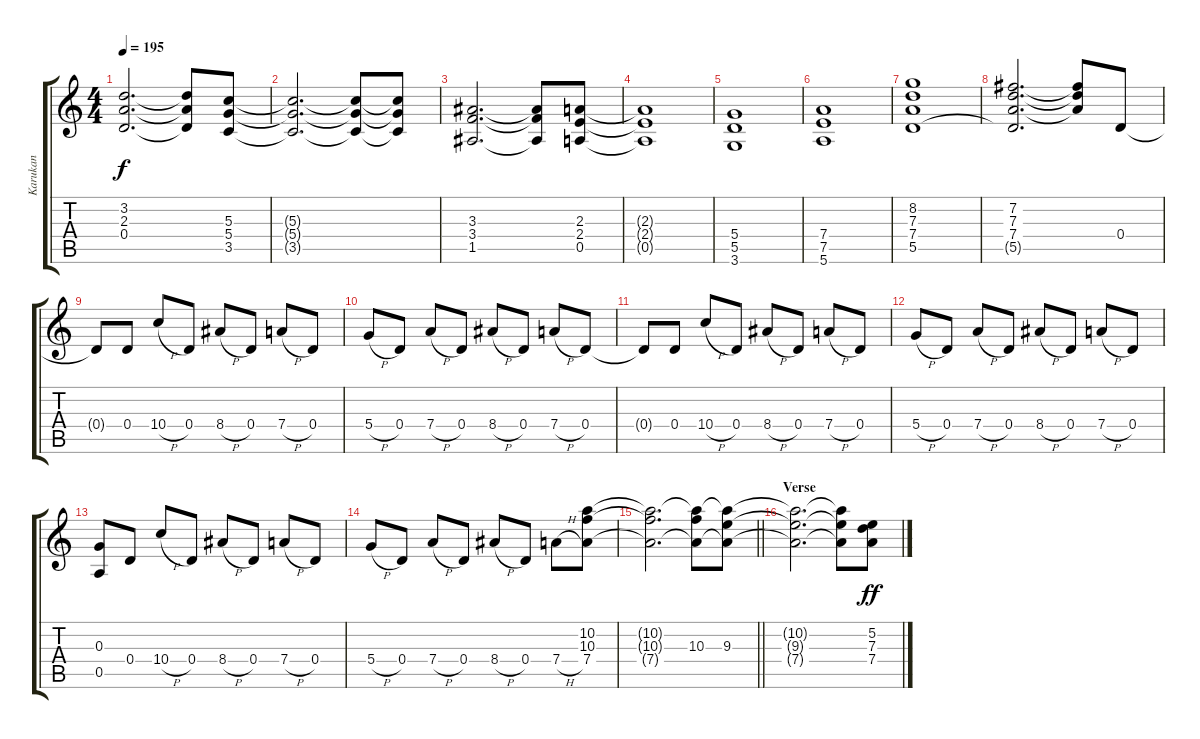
\track ("Karukan" "Karukan") {instrument distortionguitar}
\staff {score tabs}
\tuning (E4 B3 G3 D3 A2 E2) {hide}
\ts (4 4)
\tempo 195
\clef g2
\ks c
(3.2 2.3 0.4).2{d dy f} (3.2{t} 2.3{t} 0.4{t}).8 (5.3 5.4 3.5).8 |
(5.3{t} 5.4{t} 3.5{t}).2{d} (5.3{t} 5.4{t} 3.5{t}).8 (5.3{t} 5.4{t} 3.5{t}).8 |
(3.3 3.4 1.5).2{d} (3.3{t} 3.4{t} 1.5{t}).8 (2.3 2.4 0.5).8 |
(2.3{t} 2.4{t} 0.5{t}).1 |
(5.4 5.5 3.6).1 |
(7.4 7.5 5.6).1 |
(8.2 7.3 7.4 5.5).1 |
(7.2 7.3 7.4 5.5{t}).2{d} (7.2{t} 7.3{t} 7.4{t}).8 0.4.8{volume 13} |
0.4{t}.8 0.4.8 10.4{h}.8 0.4.8 8.4{h}.8 0.4.8 7.4{h}.8 0.4.8 |
5.4{h}.8 0.4.8 7.4{h}.8 0.4.8 8.4{h}.8 0.4.8 7.4{h}.8 0.4.8 |
0.4{t}.8 0.4.8 10.4{h}.8 0.4.8 8.4{h}.8 0.4.8 7.4{h}.8 0.4.8 |
5.4{h}.8 0.4.8 7.4{h}.8 0.4.8 8.4{h}.8 0.4.8 7.4{h}.8 0.4.8 |
(0.3 0.5).8 0.4.8 10.4{h}.8 0.4.8 8.4{h}.8 0.4.8 7.4{h}.8 0.4.8 |
5.4{h}.8 0.4.8 7.4{h}.8 0.4.8 8.4{h}.8 0.4.8 7.4{h}.8 (10.2 10.3 7.4).8{volume 11} |
\barLineRight lightlight
(10.2{t} 10.3{t} 7.4{t}).2{d} (10.2{t} 10.3 7.4{t}).8 (10.2{t} 9.3 7.4{t}).8 |
\section ("" "Verse")
(10.2{t} 9.3{t} 7.4{t}).2{d} (10.2{t} 9.3{t} 7.4{t}).8 (5.2 7.3 7.4).8{dy ff}
